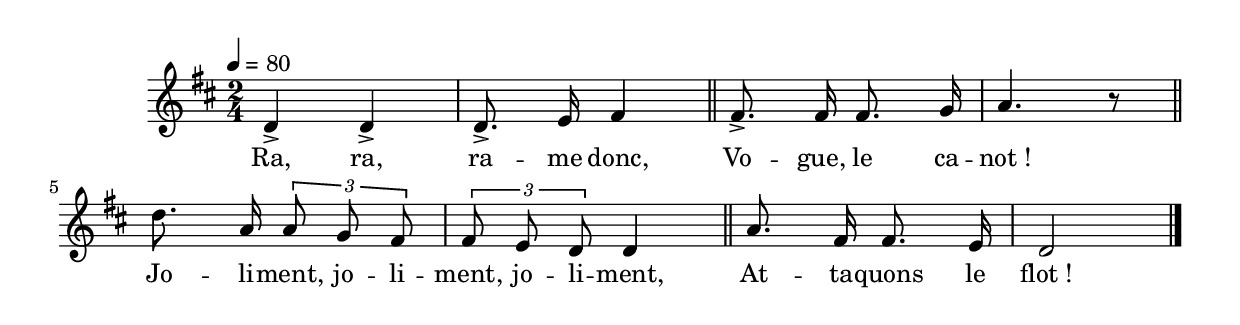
%Compilation:lilypond LesRameurs.ly
%Apercu:evince LesRameurs.pdf
%Esclaves:timidity -ia LesRameurs.midi
\version "2.12.1"
\include "italiano.ly"

\header {
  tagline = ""
  composer = ""
}                                        

MetriqueArmure = {
  \tempo 4=80
  \time 2/4
  \key re \major
}

italique = { \override Score . LyricText #'font-shape = #'italic }

roman = { \override Score . LyricText #'font-shape = #'roman }

Un = \relative do' {
	re4\accent re\accent
	re8.\accent mi16 fad4
}

Deux = \relative do' {
	fad8.\accent fad16 fad8. sol16
	la4. r8
}

Trois = \relative do'' {
	re8. la16 \times 2/3 { la8 sol fad }
	\times 2/3 { fad8 mi re } re4
}

Quatre = \relative do'' {
	la8. fad16 fad8. mi16
	re2 \bar "|."
}

Paroles = \lyricmode {
	Ra, ra, ra -- me donc,
	Vo -- gue, le ca -- not_!
	Jo -- li -- ment, jo -- li -- ment, jo -- li -- ment,
	At -- ta -- quons le flot_!
}

\score{
    \new Staff <<
      \set Staff.midiInstrument = "flute"
      \new Voice = "theme" {
	\override Score.PaperColumn #'keep-inside-line = ##t
	\autoBeamOff
	\MetriqueArmure
	\Un \bar "||" \Deux \bar "||" \Trois \bar "||" \Quatre
      }
      \new Lyrics \lyricsto theme {
	\Paroles
      }                       
    >>
\layout{}
\midi{}
}
